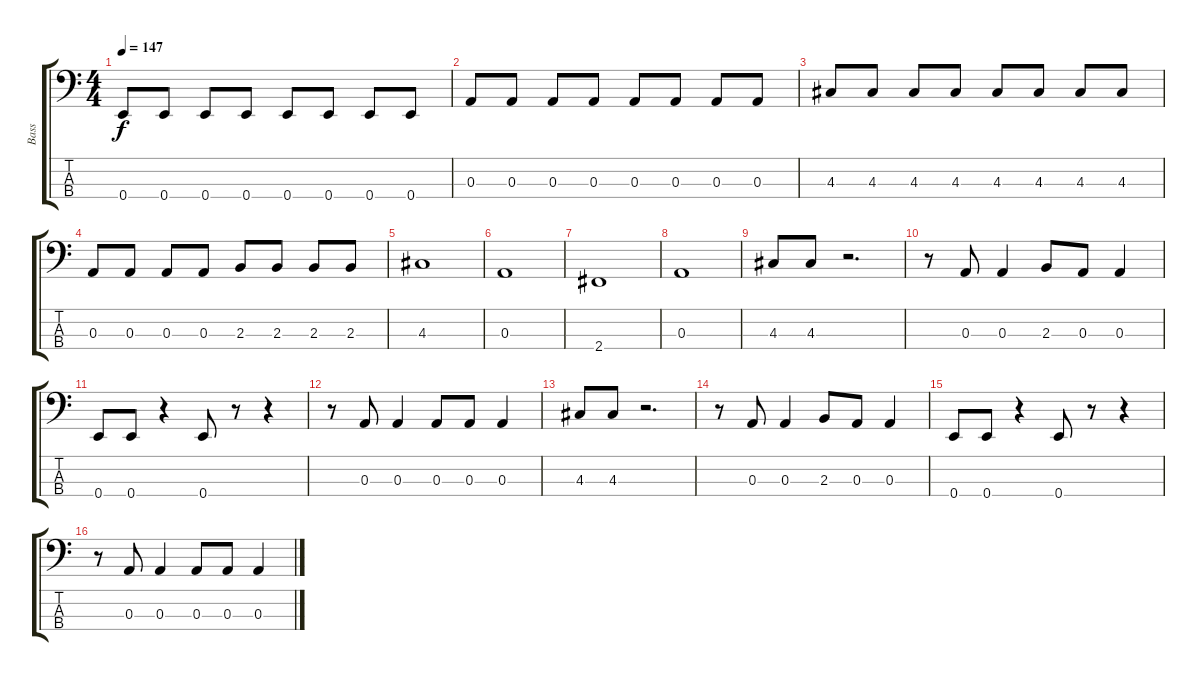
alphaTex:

\track ("Bass" "Bass") {instrument electricbasspick}
\staff {score tabs}
\tuning (G2 D2 A1 E1) {hide}
\ts (4 4)
\tempo 147
\clef f4
\ks c
0.4.8{dy f} 0.4.8 0.4.8 0.4.8 0.4.8 0.4.8 0.4.8 0.4.8 |
0.3.8 0.3.8 0.3.8 0.3.8 0.3.8 0.3.8 0.3.8 0.3.8 |
4.3.8 4.3.8 4.3.8 4.3.8 4.3.8 4.3.8 4.3.8 4.3.8 |
0.3.8 0.3.8 0.3.8 0.3.8 2.3.8 2.3.8 2.3.8 2.3.8 |
4.3.1 |
0.3.1 |
2.4.1 |
0.3.1 |
4.3.8 4.3.8 r.2{d} |
r.8 0.3.8 0.3.4 2.3.8 0.3.8 0.3.4 |
0.4.8 0.4.8 r.4 0.4.8 r.8 r.4 |
r.8 0.3.8 0.3.4 0.3.8 0.3.8 0.3.4 |
4.3.8 4.3.8 r.2{d} |
r.8 0.3.8 0.3.4 2.3.8 0.3.8 0.3.4 |
0.4.8 0.4.8 r.4 0.4.8 r.8 r.4 |
r.8 0.3.8 0.3.4 0.3.8 0.3.8 0.3.4
